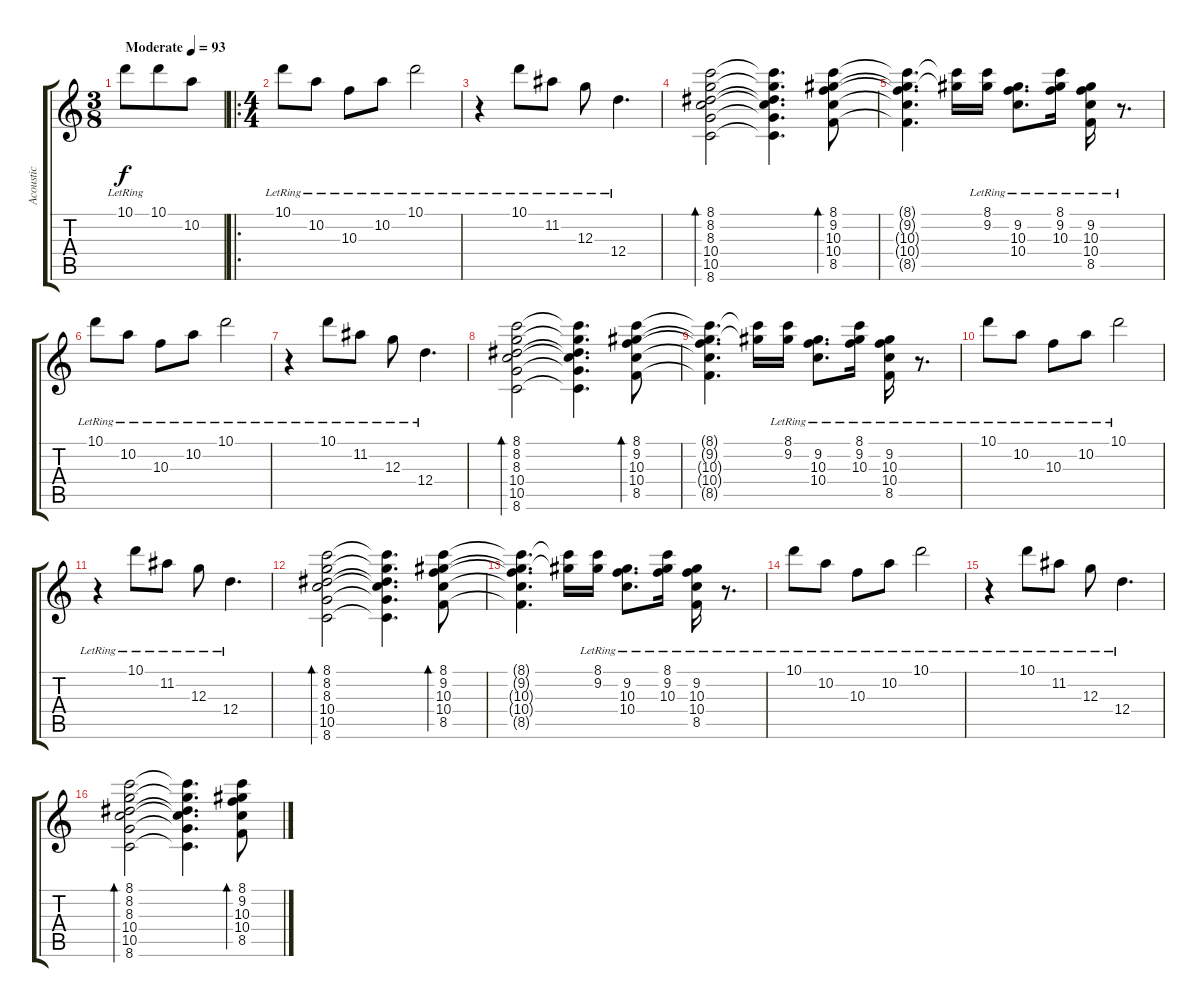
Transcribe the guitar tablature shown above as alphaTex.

\track ("Acoustic" "Acoustic") {instrument acousticguitarsteel}
\staff {score tabs}
\tuning (E4 B3 G3 D3 A2 E2) {hide}
\ts (3 8)
\tempo (93 "Moderate")
\clef g2
\ks c
10.1{lr}.8{dy f instrument acousticguitarsteel} 10.1.8 10.2.8 |
\ro
\ts (4 4)
10.1{lr}.8 10.2{lr}.8 10.3{lr}.8 10.2{lr}.8 10.1{lr}.2 |
r.4 10.1{lr}.8 11.2{lr}.8 12.3{lr}.8 12.4{lr}.4{d} |
(8.1 8.2 8.3 10.4 10.5 8.6).2{bd 60} (8.1{t} 8.2{t} 8.3{t} 10.4{t} 10.5{t} 8.6{t}).4{d} (8.1 9.2 10.3 10.4 8.5).8{bd 60} |
(8.1{t} 9.2{t} 10.3{t} 10.4{t} 8.5{t}).4{d} (8.1{t} 9.2{t}).16 (8.1{lr} 9.2{lr}).16 (9.2{lr} 10.3{lr} 10.4{lr}).8{d} (8.1{lr} 9.2{lr} 10.3{lr}).16 (9.2{lr} 10.3{lr} 10.4{lr} 8.5{lr}).16 r.8{d} |
10.1{lr}.8 10.2{lr}.8 10.3{lr}.8 10.2{lr}.8 10.1{lr}.2 |
r.4 10.1{lr}.8 11.2{lr}.8 12.3{lr}.8 12.4{lr}.4{d} |
(8.1 8.2 8.3 10.4 10.5 8.6).2{bd 60} (8.1{t} 8.2{t} 8.3{t} 10.4{t} 10.5{t} 8.6{t}).4{d} (8.1 9.2 10.3 10.4 8.5).8{bd 60} |
(8.1{t} 9.2{t} 10.3{t} 10.4{t} 8.5{t}).4{d} (8.1{t} 9.2{t}).16 (8.1{lr} 9.2{lr}).16 (9.2{lr} 10.3{lr} 10.4{lr}).8{d} (8.1{lr} 9.2{lr} 10.3{lr}).16 (9.2{lr} 10.3{lr} 10.4{lr} 8.5{lr}).16 r.8{d} |
10.1{lr}.8 10.2{lr}.8 10.3{lr}.8 10.2{lr}.8 10.1{lr}.2 |
r.4 10.1{lr}.8 11.2{lr}.8 12.3{lr}.8 12.4{lr}.4{d} |
(8.1 8.2 8.3 10.4 10.5 8.6).2{bd 60} (8.1{t} 8.2{t} 8.3{t} 10.4{t} 10.5{t} 8.6{t}).4{d} (8.1 9.2 10.3 10.4 8.5).8{bd 60} |
(8.1{t} 9.2{t} 10.3{t} 10.4{t} 8.5{t}).4{d} (8.1{t} 9.2{t}).16 (8.1{lr} 9.2{lr}).16 (9.2{lr} 10.3{lr} 10.4{lr}).8{d} (8.1{lr} 9.2{lr} 10.3{lr}).16 (9.2{lr} 10.3{lr} 10.4{lr} 8.5{lr}).16 r.8{d} |
10.1{lr}.8 10.2{lr}.8 10.3{lr}.8 10.2{lr}.8 10.1{lr}.2 |
r.4 10.1{lr}.8 11.2{lr}.8 12.3{lr}.8 12.4{lr}.4{d} |
(8.1 8.2 8.3 10.4 10.5 8.6).2{bd 60} (8.1{t} 8.2{t} 8.3{t} 10.4{t} 10.5{t} 8.6{t}).4{d} (8.1 9.2 10.3 10.4 8.5).8{bd 60}
